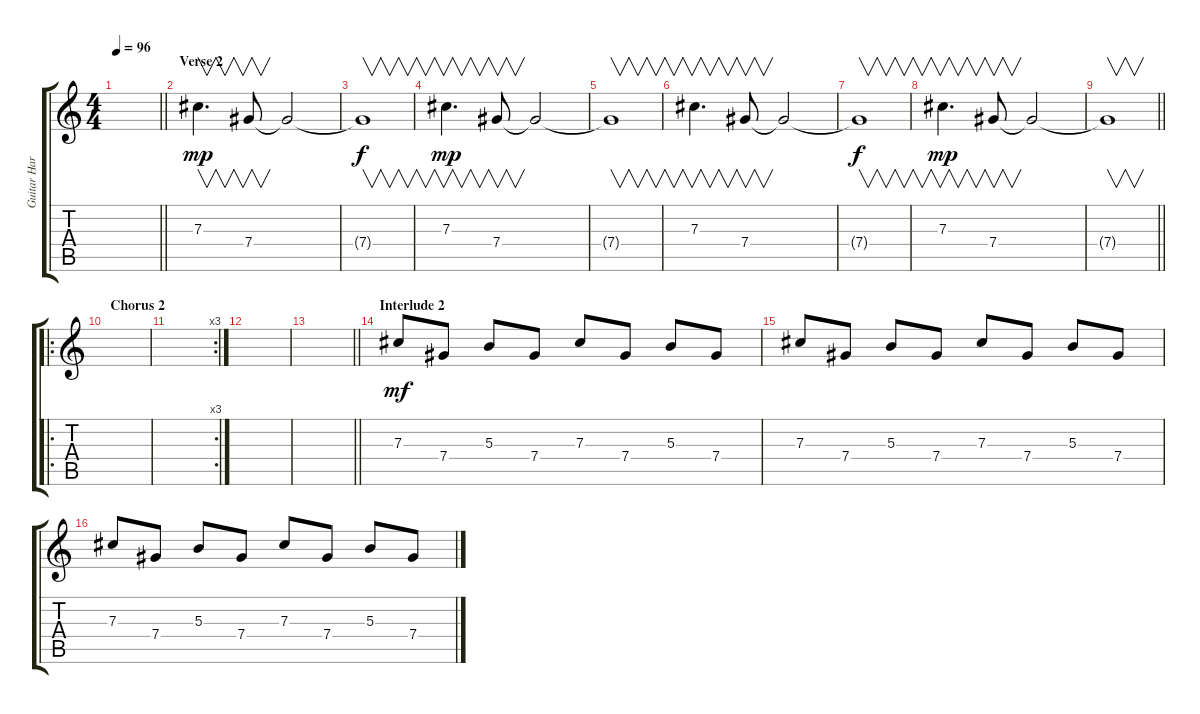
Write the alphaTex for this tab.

\track ("Guitar Harmonics 1" "Guitar Har") {instrument guitarharmonics}
\staff {score tabs}
\tuning (Eb4 Bb3 Gb3 Db3 Ab2 Db2) {hide}
\ts (4 4)
\tempo 96
\clef g2
\barLineRight lightlight
\ks c
|
\section ("" "Verse 2")
7.3.4{v d dy mp} 7.4.8{v} 7.4{t}.2 |
7.4{t}.1{v dy f} |
7.3.4{v d dy mp} 7.4.8{v} 7.4{t}.2 |
7.4{t}.1{v} |
7.3.4{v d} 7.4.8{v} 7.4{t}.2 |
7.4{t}.1{v dy f} |
7.3.4{v d dy mp} 7.4.8{v} 7.4{t}.2 |
\barLineRight lightlight
7.4{t}.1{v} |
\ro
\section ("" " Chorus 2")
|
\rc 3
|
|
\barLineRight lightlight
|
\section ("" "Interlude 2")
7.3.8{dy mf} 7.4.8 5.3.8 7.4.8 7.3.8 7.4.8 5.3.8 7.4.8 |
7.3.8 7.4.8 5.3.8 7.4.8 7.3.8 7.4.8 5.3.8 7.4.8 |
7.3.8 7.4.8 5.3.8 7.4.8 7.3.8 7.4.8 5.3.8 7.4.8
